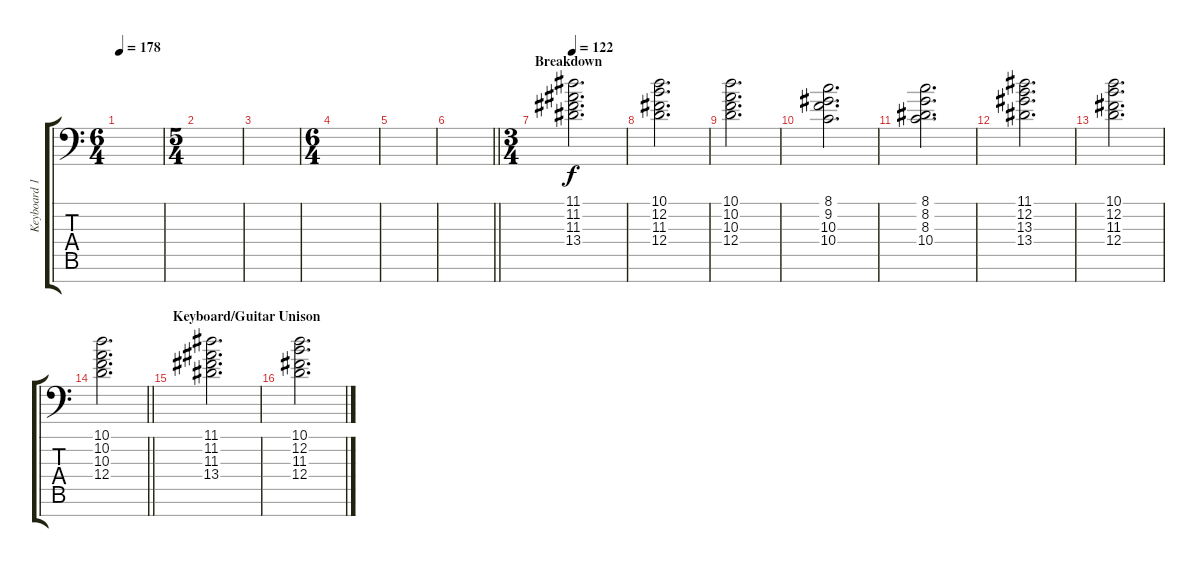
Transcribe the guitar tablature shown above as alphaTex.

\track ("Keyboard 1 RH" "Keyboard 1") {instrument brightacousticpiano}
\staff {score tabs}
\tuning (E4 B3 G3 D3 A2 E2 A1) {hide}
\ts (6 4)
\tempo 178
\clef f4
\ks c
|
\ts (5 4)
|
|
\ts (6 4)
|
|
\barLineRight lightlight
|
\ts (3 4)
\section ("" "Breakdown")
\tempo 122
(11.1 11.2 11.3 13.4).2{d volume 8 instrument choiraahs} |
(10.1 12.2 11.3 12.4).2{d} |
(10.1 10.2 10.3 12.4).2{d} |
(8.1 9.2 10.3 10.4).2{d} |
(8.1 8.2 8.3 10.4).2{d} |
(11.1 12.2 13.3 13.4).2{d} |
(10.1 12.2 11.3 12.4).2{d} |
\barLineRight lightlight
(10.1 10.2 10.3 12.4).2{d} |
\section ("" "Keyboard/Guitar Unison")
(11.1 11.2 11.3 13.4).2{d} |
(10.1 12.2 11.3 12.4).2{d}
